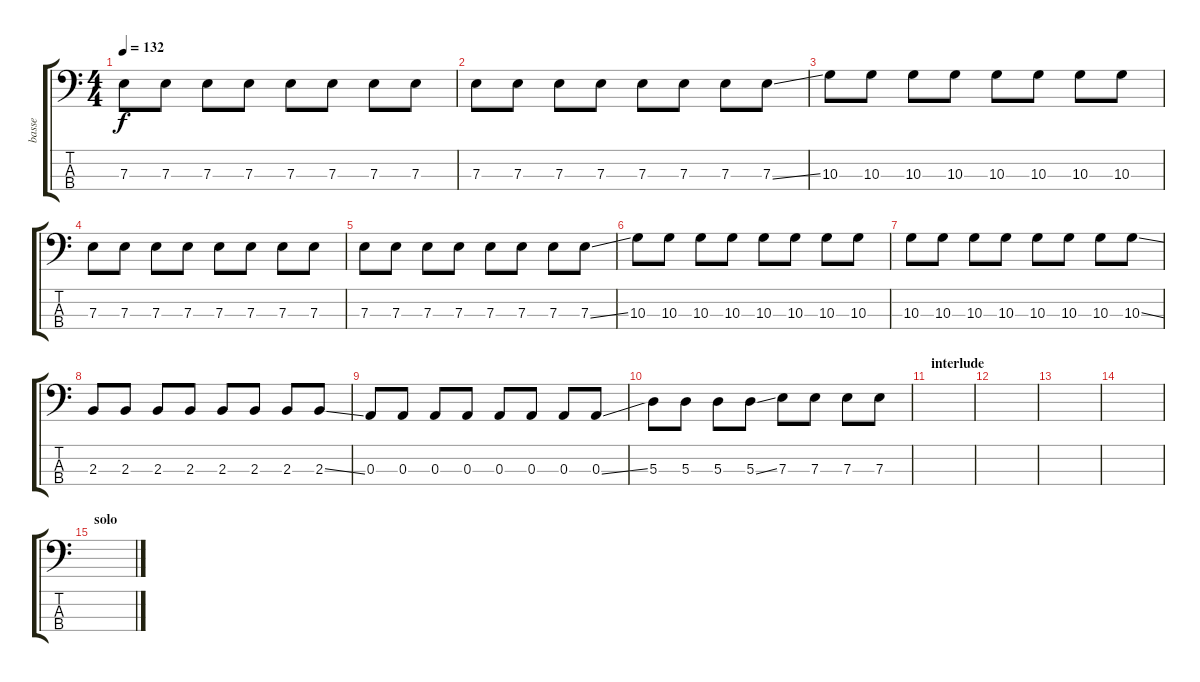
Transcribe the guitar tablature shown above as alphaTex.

\track ("basse" "basse") {instrument electricbassfinger}
\staff {score tabs}
\tuning (G2 D2 A1 E1) {hide}
\ts (4 4)
\tempo 132
\clef f4
\ks c
7.3.8{dy f} 7.3.8 7.3.8 7.3.8 7.3.8 7.3.8 7.3.8 7.3.8 |
7.3.8 7.3.8 7.3.8 7.3.8 7.3.8 7.3.8 7.3.8 7.3{ss}.8 |
10.3.8 10.3.8 10.3.8 10.3.8 10.3.8 10.3.8 10.3.8 10.3.8 |
7.3.8 7.3.8 7.3.8 7.3.8 7.3.8 7.3.8 7.3.8 7.3.8 |
7.3.8 7.3.8 7.3.8 7.3.8 7.3.8 7.3.8 7.3.8 7.3{ss}.8 |
10.3.8 10.3.8 10.3.8 10.3.8 10.3.8 10.3.8 10.3.8 10.3.8 |
10.3.8 10.3.8 10.3.8 10.3.8 10.3.8 10.3.8 10.3.8 10.3{ss}.8 |
2.3.8 2.3.8 2.3.8 2.3.8 2.3.8 2.3.8 2.3.8 2.3{ss}.8 |
0.3.8 0.3.8 0.3.8 0.3.8 0.3.8 0.3.8 0.3.8 0.3{ss}.8 |
5.3.8 5.3.8 5.3.8 5.3{ss}.8 7.3.8 7.3.8 7.3.8 7.3.8 |
\section ("" "interlude")
|
|
|
|
\section ("" "solo")
